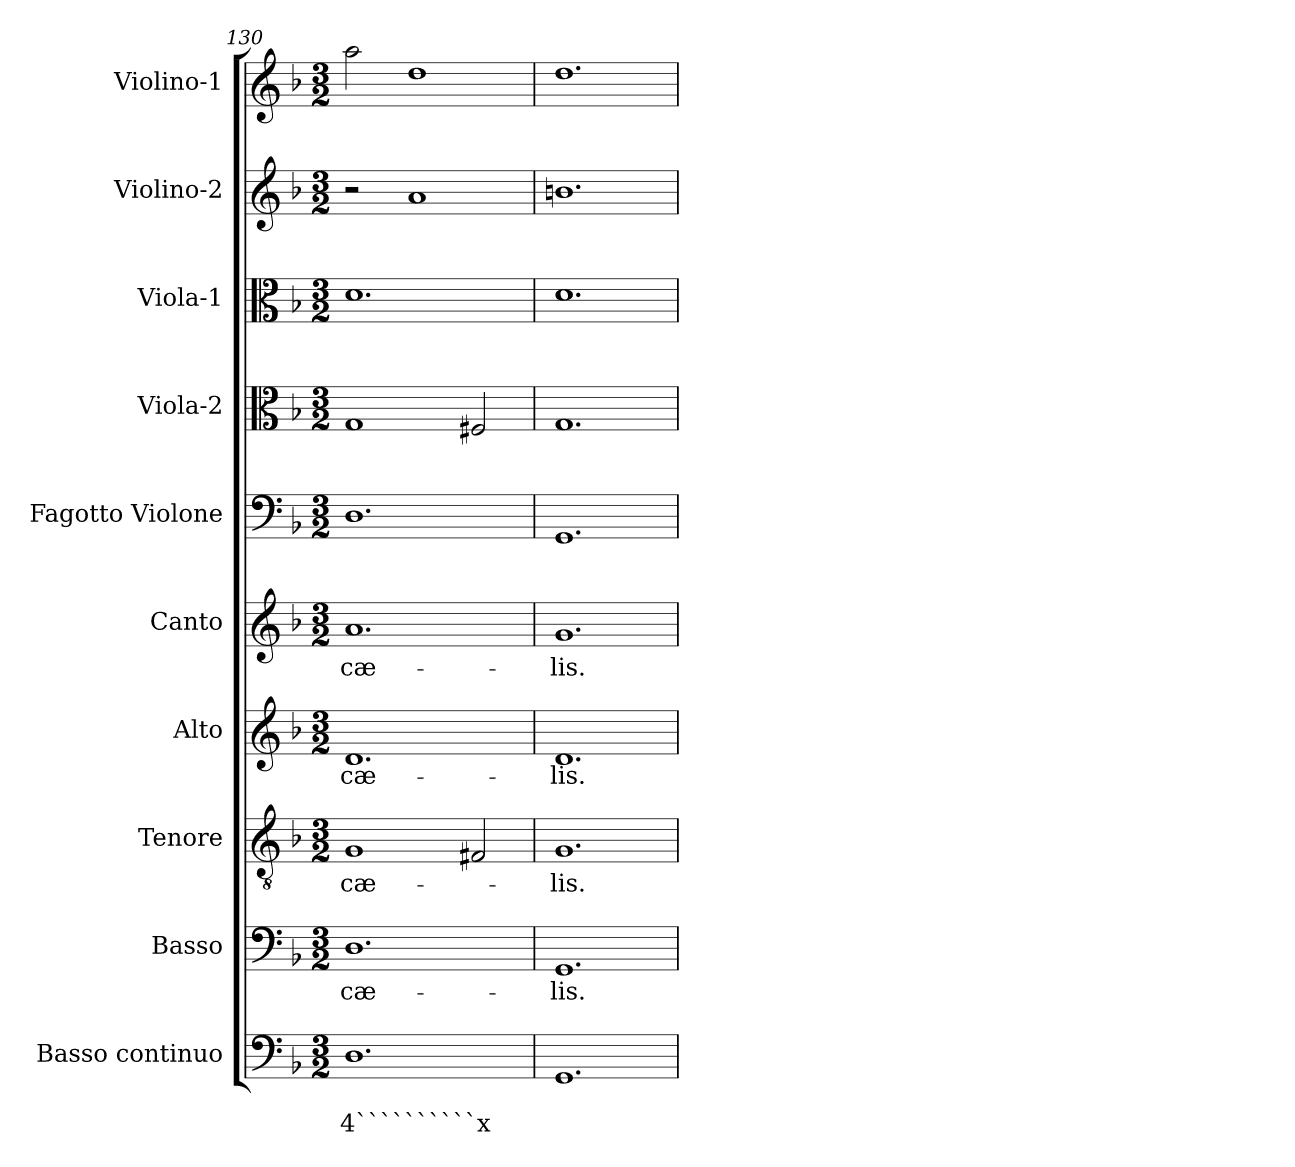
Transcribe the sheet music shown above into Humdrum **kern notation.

**kern	**text	**text	**kern	**text	**kern	**text	**kern	**text	**kern	**text	**kern	**kern	**kern	**kern	**kern
*part10	*part10	*part10	*part9	*part9	*part8	*part8	*part7	*part7	*part6	*part6	*part5	*part4	*part3	*part2	*part1
*staff10	*staff10	*staff10	*staff9	*staff9	*staff8	*staff8	*staff7	*staff7	*staff6	*staff6	*staff5	*staff4	*staff3	*staff2	*staff1
*I"Basso continuo	*	*	*I"Basso	*	*I"Tenore	*	*I"Alto	*	*I"Canto	*	*I"Fagotto Violone	*I"Viola-2	*I"Viola-1	*I"Violino-2	*I"Violino-1
*clefF4	*	*	*clefF4	*	*clefGv2	*	*clefG2	*	*clefG2	*	*clefF4	*clefC3	*clefC3	*clefG2	*clefG2
*k[b-]	*	*	*k[b-]	*	*k[b-]	*	*k[b-]	*	*k[b-]	*	*k[b-]	*k[b-]	*k[b-]	*k[b-]	*k[b-]
*F:	*	*	*F:	*	*F:	*	*F:	*	*F:	*	*F:	*F:	*F:	*F:	*F:
*M3/2	*	*	*M3/2	*	*M3/2	*	*M3/2	*	*M3/2	*	*M3/2	*M3/2	*M3/2	*M3/2	*M3/2
=130	=130	=130	=130	=130	=130	=130	=130	=130	=130	=130	=130	=130	=130	=130	=130
!	!	!LO:LY:b	!	!	!	!	!	!	!	!	!	!	!	!	!
!	!	!	!	!LO:LY:b	!	!	!	!	!	!	!	!	!	!	!
!	!	!	!	!	!	!LO:LY:b	!	!	!	!	!	!	!	!	!
!	!	!	!	!	!	!	!	!LO:LY:b	!	!	!	!	!	!	!
!	!	!	!	!	!	!	!	!	!	!LO:LY:b	!	!	!	!	!
1.D	.	4``````````x	1.D	cæ-	1G	cæ-	1.d	cæ-	1.a	cæ-	1.D	1G	1.d	2r	2aa\
.	.	.	.	.	.	.	.	.	.	.	.	.	.	1a	1dd
.	.	.	.	.	2F#X/	.	.	.	.	.	.	2F#X/	.	.	.
=131	=131	=131	=131	=131	=131	=131	=131	=131	=131	=131	=131	=131	=131	=131	=131
!	!	!	!	!LO:LY:b	!	!	!	!	!	!	!	!	!	!	!
!	!	!	!	!	!	!LO:LY:b	!	!	!	!	!	!	!	!	!
!	!	!	!	!	!	!	!	!LO:LY:b	!	!	!	!	!	!	!
!	!	!	!	!	!	!	!	!	!	!LO:LY:b	!	!	!	!	!
1.GG	.	.	1.GG	-lis.	1.G	-lis.	1.d	-lis.	1.g	-lis.	1.GG	1.G	1.d	1.bn	1.dd
=	=	=	=	=	=	=	=	=	=	=	=	=	=	=	=
*-	*-	*-	*-	*-	*-	*-	*-	*-	*-	*-	*-	*-	*-	*-	*-
